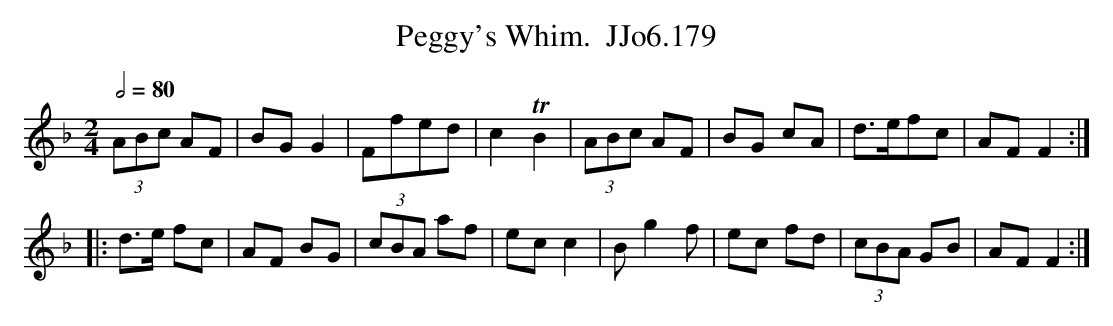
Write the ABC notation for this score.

X:1
T:Peggy's Whim.  JJo6.179
M:2/4
L:1/8
Q:1/2=80
K:F
(3ABc AF|BG G2|Ffed|c2 !trill!B2|(3ABc AF|BG cA|d>efc|AF F2 :|
|:d>e fc|AF BG|(3cBA af|ec c2|Bg2f|ec fd|(3cBA GB|AFF2 :|
